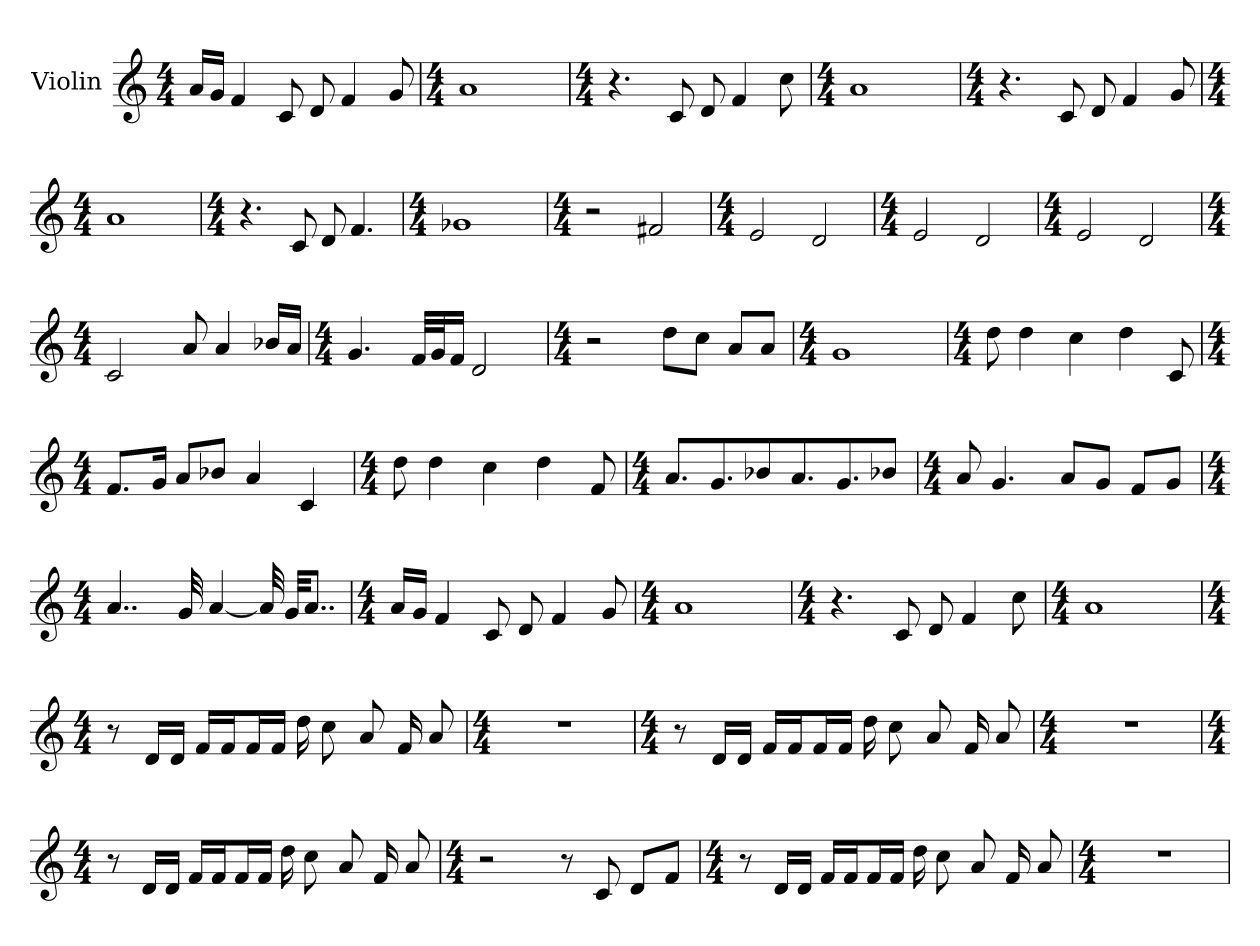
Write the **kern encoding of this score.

**kern
*part1
*staff1
*I"Violin
*I'Vln
*M4/4
=
16aLL
16gJJ
4f
8c
8d
4f
8g
=
*M4/4
1a
=
*M4/4
4.r
8c
8d
4f
8cc
=
*M4/4
1a
=
*M4/4
4.r
8c
8d
4f
8g
=
*M4/4
1a
=
*M4/4
4.r
8c
8d
4.f
=
*M4/4
1g-X
=
*M4/4
2r
2f#X
=
*M4/4
2e
2d
=
*M4/4
2e
2d
=
*M4/4
2e
2d
=
*M4/4
2c
8a
4a
16b-XLL
16aJJ
=
*M4/4
4.g
32fLLL
32gJ
16fJJ
2d
=
*M4/4
2r
8ddL
8ccJ
8aL
8aJ
=
*M4/4
1g
=
*M4/4
8dd
4dd
4cc
4dd
8c
=
*M4/4
8.fL
16gJk
8aL
8b-XJ
4a
4c
=
*M4/4
8dd
4dd
4cc
4dd
8f
=
*M4/4
8.aL
8.gJ
8b-XL
8.a
8.gJ
8b-XJ
=
*M4/4
8a
4.g
8aL
8gJ
8fL
8gJ
=
*M4/4
4..a
32g
[4a
32a]
32gKKL
8..aJ
=
*M4/4
16aLL
16gJJ
4f
8c
8d
4f
8g
=
*M4/4
1a
=
*M4/4
4.r
8c
8d
4f
8cc
=
*M4/4
1a
=
*M4/4
8r
16dLL
16dJJ
16fLL
16fJ
16fL
16fJJ
16ddLL
8cc
8aJ
16fKL
8aJ
=
*M4/4
1r
=
*M4/4
8r
16dLL
16dJJ
16fLL
16fJ
16fL
16fJJ
16ddLL
8cc
8aJ
16fKL
8aJ
=
*M4/4
1r
=
*M4/4
8r
16dLL
16dJJ
16fLL
16fJ
16fL
16fJJ
16ddLL
8cc
8aJ
16fKL
8aJ
=
*M4/4
2r
8r
8c
8dL
8fJ
=
*M4/4
8r
16dLL
16dJJ
16fLL
16fJ
16fL
16fJJ
16ddLL
8cc
8aJ
16fKL
8aJ
=
*M4/4
1r
=
*-
